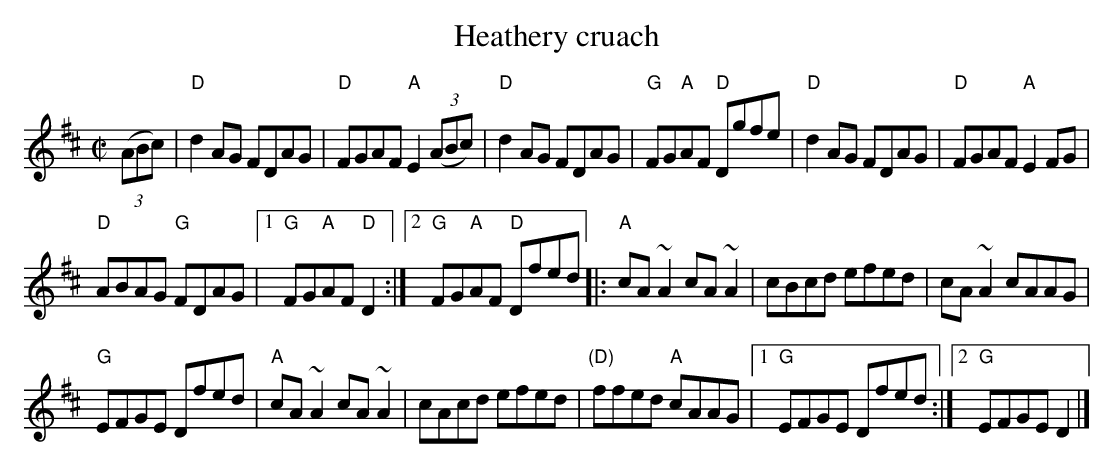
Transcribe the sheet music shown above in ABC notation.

X:1
T:Heathery cruach
M:C|
L:1/8
K:D
(3(ABc)|\
"D"d2AG FDAG|"D"FGAF "A"E2 (3(ABc)|\
"D"d2AG FDAG|"G"FG"A"AF "D"Dgfe|\
"D"d2AG FDAG|"D"FGAF "A"E2FG|
"D"ABAG "G"FDAG|[1 "G"FG"A"AF "D"D2:|[2 "G"FG"A"AF "D"Dfed\
|:"A"cA~A2 cA~A2|cBcd efed|cA~A2 cAAG|
"G"EFGE Dfed|"A"cA~A2 cA~A2|cAcd efed|\
"(D)"ffed "A"cAAG|[1 "G"EFGE Dfed:|[2 "G"EFGE D2|]
